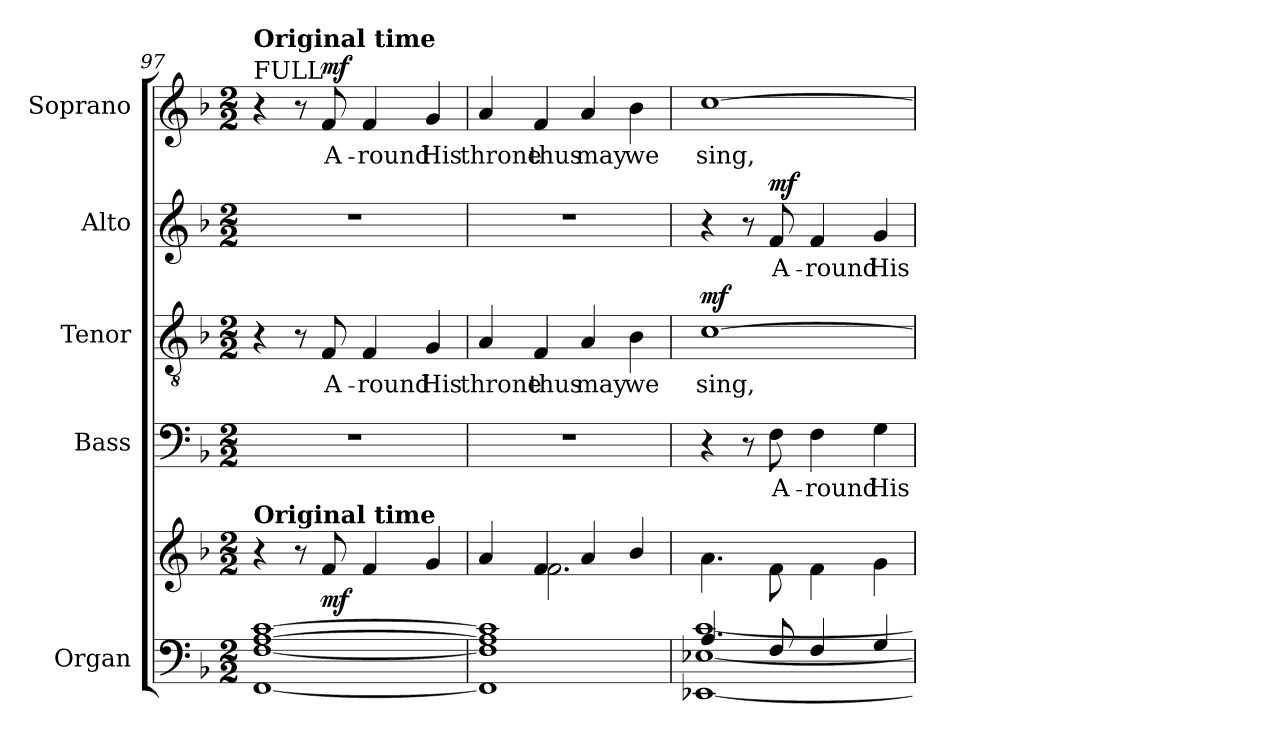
**kern	**kern	**dynam	**kern	**text	**kern	**text	**dynam	**kern	**text	**dynam	**kern	**text	**dynam
*part5	*part5	*part5	*part4	*part4	*part3	*part3	*part3	*part2	*part2	*part2	*part1	*part1	*part1
*staff6	*staff5	*staff5/6	*staff4	*staff4	*staff3	*staff3	*staff3	*staff2	*staff2	*staff2	*staff1	*staff1	*staff1
*I"Organ	*	*	*I"Bass	*	*I"Tenor	*	*	*I"Alto	*	*	*I"Soprano	*	*
*I'Org.	*	*	*I'B.	*	*I'T.	*	*	*I'A.	*	*	*I'S.	*	*
*clefF4	*clefG2	*	*clefF4	*	*clefGv2	*	*	*clefG2	*	*	*clefG2	*	*
*	*	*	*	*	*ITrd7c12	*	*	*	*	*	*	*	*
*k[b-]	*k[b-]	*	*k[b-]	*	*k[b-]	*	*	*k[b-]	*	*	*k[b-]	*	*
*F:	*F:	*	*F:	*	*F:	*	*	*F:	*	*	*F:	*	*
*M2/2	*M2/2	*	*M2/2	*	*M2/2	*	*	*M2/2	*	*	*M2/2	*	*
=97	=97	=97	=97	=97	=97	=97	=97	=97	=97	=97	=97	=97	=97
!	!	!	!	!	!	!	!	!	!	!	!LO:TX:a:t=FULL	!	!
!	!	!	!	!	!	!	!	!	!	!	!LO:TX:a:B:t=Original time	!	!
!	!LO:TX:a:B:t=Original time	!	!	!	!	!	!	!	!	!	!	!	!
[<1FFi [<1Fi [>1Ai [>1ci	4r	.	1r	.	4r	.	.	1r	.	.	4r	.	.
.	8r	.	.	.	8r	.	.	.	.	.	8r	.	.
!	!	!	!	!	!	!LO:LY:b:color=#000000	!	!	!	!	!	!	!
!	!	!	!	!	!	!	!	!	!	!	!	!LO:LY:b:color=#000000	!
.	8fi/	mf	.	.	8FFi/	A-	.	.	.	.	8fi/	A-	mf
!	!	!	!	!	!	!LO:LY:b:color=#000000	!	!	!	!	!	!	!
!	!	!	!	!	!	!	!	!	!	!	!	!LO:LY:b:color=#000000	!
.	4fi/	.	.	.	4FFi/	-round	.	.	.	.	4fi/	-round	.
!	!	!	!	!	!	!LO:LY:b:color=#000000	!	!	!	!	!	!	!
!	!	!	!	!	!	!	!	!	!	!	!	!LO:LY:b:color=#000000	!
.	4gi/	.	.	.	4GGi/	His	.	.	.	.	4gi/	His	.
=98	=98	=98	=98	=98	=98	=98	=98	=98	=98	=98	=98	=98	=98
*	*^	*	*	*	*	*	*	*	*	*	*	*	*
!	!	!	!	!	!	!	!LO:LY:b:color=#000000	!	!	!	!	!	!	!
!	!	!	!	!	!	!	!	!	!	!	!	!	!LO:LY:b:color=#000000	!
1FFi] 1Fi] 1Ai] 1ci]	4ai/	4ryy	.	1r	.	4AAi/	throne	.	1r	.	.	4ai/	throne	.
!	!	!	!	!	!	!	!LO:LY:b:color=#000000	!	!	!	!	!	!	!
!	!	!	!	!	!	!	!	!	!	!	!	!	!LO:LY:b:color=#000000	!
.	4fi/	2.fi\	.	.	.	4FFi/	thus	.	.	.	.	4fi/	thus	.
!	!	!	!	!	!	!	!LO:LY:b:color=#000000	!	!	!	!	!	!	!
!	!	!	!	!	!	!	!	!	!	!	!	!	!LO:LY:b:color=#000000	!
.	4ai/	.	.	.	.	4AAi/	may	.	.	.	.	4ai/	may	.
!	!	!	!	!	!	!	!LO:LY:b:color=#000000	!	!	!	!	!	!	!
!	!	!	!	!	!	!	!	!	!	!	!	!	!LO:LY:b:color=#000000	!
.	4b-i/	.	.	.	.	4BB-i\	we	.	.	.	.	4b-i\	we	.
*	*v	*v	*	*	*	*	*	*	*	*	*	*	*	*
!!LO:LB:g=z
=99	=99	=99	=99	=99	=99	=99	=99	=99	=99	=99	=99	=99	=99
*^	*	*	*	*	*	*	*	*	*	*	*	*	*
!	!	!	!	!	!	!	!LO:LY:b:color=#000000	!	!	!	!	!	!	!
!	!	!	!	!	!	!	!	!	!	!	!	!	!LO:LY:b:color=#000000	!
4.Ai/	[<1EE-Xi [<1E-Xi [>1ci	4.ai\	.	4r	.	[>1Ci	sing,	mf	4r	.	.	[>1cci	sing,	.
.	.	.	.	8r	.	.	.	.	8r	.	.	.	.	.
!	!	!	!	!	!LO:LY:b:color=#000000	!	!	!	!	!	!	!	!	!
!	!	!	!	!	!	!	!	!	!	!LO:LY:b:color=#000000	!	!	!	!
8Fi/	.	8fi\	.	8Fi\	A-	.	.	.	8fi/	A-	mf	.	.	.
!	!	!	!	!	!LO:LY:b:color=#000000	!	!	!	!	!	!	!	!	!
!	!	!	!	!	!	!	!	!	!	!LO:LY:b:color=#000000	!	!	!	!
4Fi/	.	4fi\	.	4Fi\	-round	.	.	.	4fi/	-round	.	.	.	.
!	!	!	!	!	!LO:LY:b:color=#000000	!	!	!	!	!	!	!	!	!
!	!	!	!	!	!	!	!	!	!	!LO:LY:b:color=#000000	!	!	!	!
4Gi/	.	4gi\	.	4Gi\	His	.	.	.	4gi/	His	.	.	.	.
*v	*v	*	*	*	*	*	*	*	*	*	*	*	*	*
=	=	=	=	=	=	=	=	=	=	=	=	=	=
*-	*-	*-	*-	*-	*-	*-	*-	*-	*-	*-	*-	*-	*-
